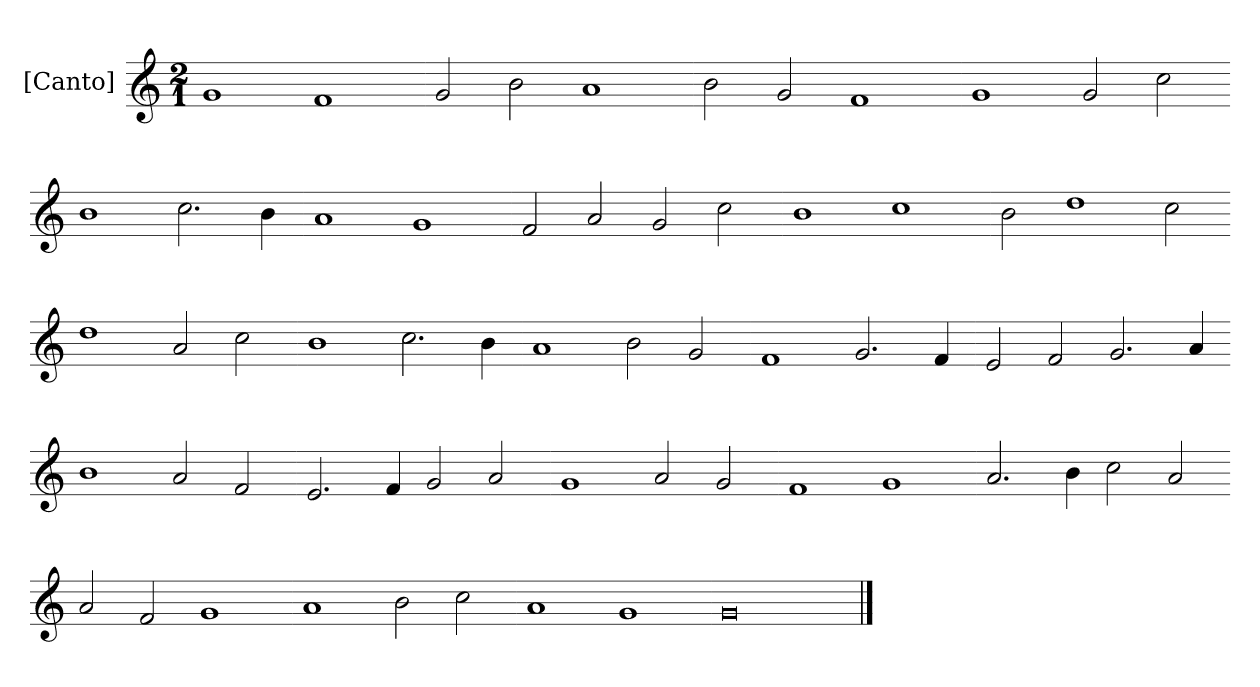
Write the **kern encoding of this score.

**kern
*part1
*staff1
*I"[Canto]
*clefG2
*M2/1
=1
1g
1f
=-
2g
2b
1a
=-
2b
2g
1f
=-
1g
2g
2cc
=-
1b
2.cc
4b
=-
1a
1g
=-
2f
2a
2g
2cc
=-
1b
1cc
=-
2b
1dd
2cc
=-
1dd
2a
2cc
=-
1b
2.cc
4b
=-
1a
2b
2g
=-
1f
2.g
4f
=-
2e
2f
2.g
4a
=-
1b
2a
2f
=-
2.e
4f
2g
2a
=-
1g
2a
2g
=-
1f
1g
=-
2.a
4b
2cc
2a
=-
2a
2f
1g
=-
1a
2b
2cc
=-
1a
1g
=-
0g
==
*-
